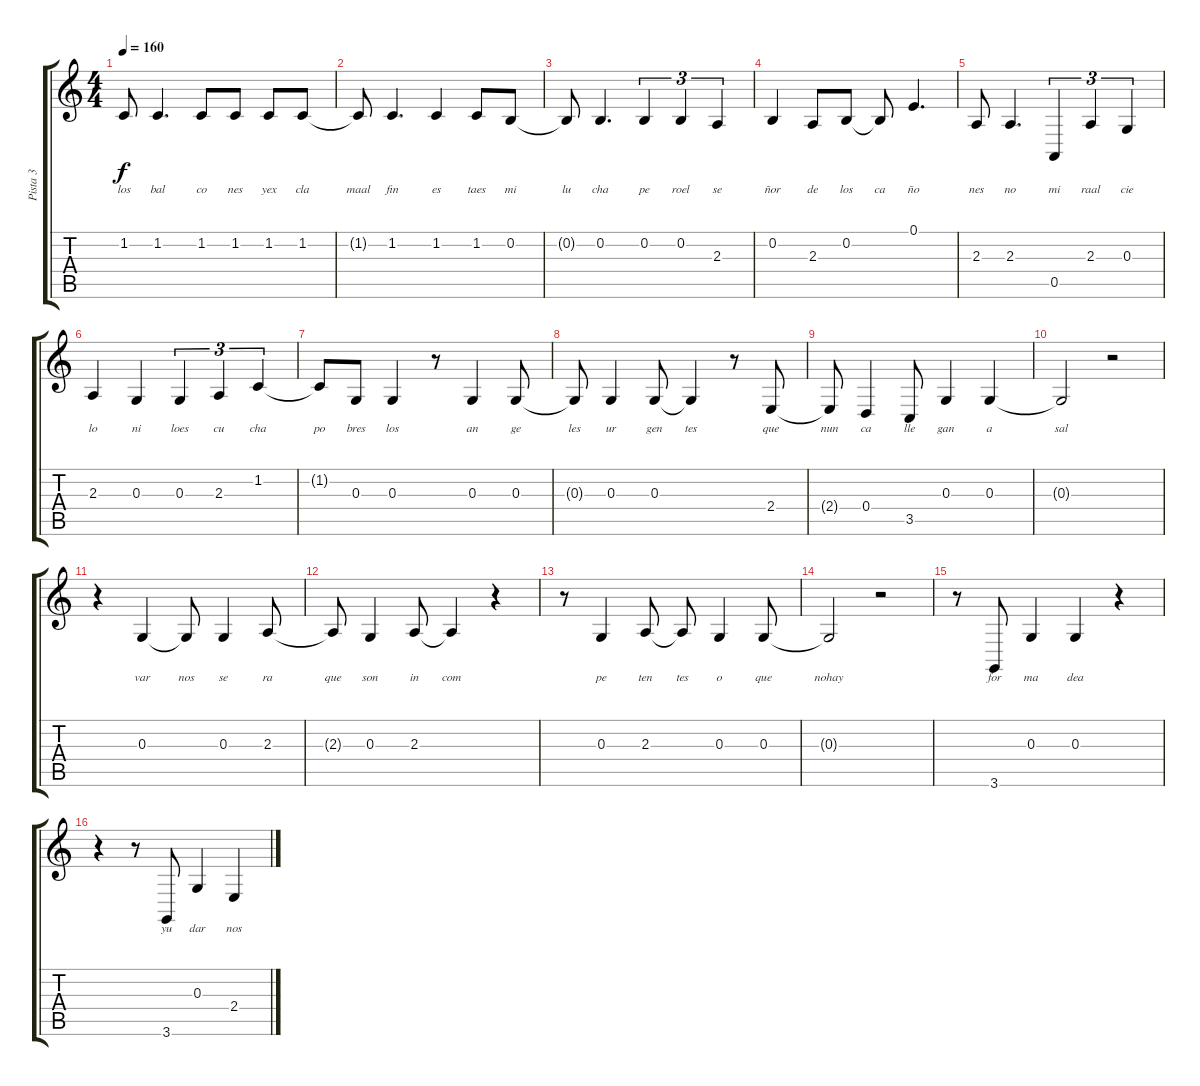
\track ("Pista 3" "Pista 3") {instrument stringensemble1}
\staff {score tabs}
\tuning (E4 B3 G3 D3 A2 E2) {hide}
\ts (4 4)
\tempo 160
\clef g2
\ks c
1.2{t}.8{lyrics (0 "los") lyrics (1 "") lyrics (2 "") lyrics (3 "") lyrics (4 "") dy f} 1.2.4{d lyrics (0 "bal") lyrics (1 "") lyrics (2 "") lyrics (3 "") lyrics (4 "")} 1.2.8{lyrics (0 "co") lyrics (1 "") lyrics (2 "") lyrics (3 "") lyrics (4 "")} 1.2.8{lyrics (0 "nes") lyrics (1 "") lyrics (2 "") lyrics (3 "") lyrics (4 "")} 1.2.8{lyrics (0 "yex") lyrics (1 "") lyrics (2 "") lyrics (3 "") lyrics (4 "")} 1.2.8{lyrics (0 "cla") lyrics (1 "") lyrics (2 "") lyrics (3 "") lyrics (4 "")} |
1.2{t}.8{lyrics (0 "maal") lyrics (1 "") lyrics (2 "") lyrics (3 "") lyrics (4 "")} 1.2.4{d lyrics (0 "fin") lyrics (1 "") lyrics (2 "") lyrics (3 "") lyrics (4 "")} 1.2.4{lyrics (0 "es") lyrics (1 "") lyrics (2 "") lyrics (3 "") lyrics (4 "")} 1.2.8{lyrics (0 "taes") lyrics (1 "") lyrics (2 "") lyrics (3 "") lyrics (4 "")} 0.2.8{lyrics (0 "mi") lyrics (1 "") lyrics (2 "") lyrics (3 "") lyrics (4 "")} |
0.2{t}.8{lyrics (0 "lu") lyrics (1 "") lyrics (2 "") lyrics (3 "") lyrics (4 "")} 0.2.4{d lyrics (0 "cha") lyrics (1 "") lyrics (2 "") lyrics (3 "") lyrics (4 "")} 0.2.4{tu (3 2) lyrics (0 "pe") lyrics (1 "") lyrics (2 "") lyrics (3 "") lyrics (4 "")} 0.2.4{tu (3 2) lyrics (0 "roel") lyrics (1 "") lyrics (2 "") lyrics (3 "") lyrics (4 "")} 2.3.4{tu (3 2) lyrics (0 "se") lyrics (1 "") lyrics (2 "") lyrics (3 "") lyrics (4 "")} |
0.2.4{lyrics (0 "ñor") lyrics (1 "") lyrics (2 "") lyrics (3 "") lyrics (4 "")} 2.3.8{lyrics (0 "de") lyrics (1 "") lyrics (2 "") lyrics (3 "") lyrics (4 "")} 0.2.8{lyrics (0 "los") lyrics (1 "") lyrics (2 "") lyrics (3 "") lyrics (4 "")} 0.2{t}.8{lyrics (0 "ca") lyrics (1 "") lyrics (2 "") lyrics (3 "") lyrics (4 "")} 0.1.4{d lyrics (0 "ño") lyrics (1 "") lyrics (2 "") lyrics (3 "") lyrics (4 "")} |
2.3.8{lyrics (0 "nes") lyrics (1 "") lyrics (2 "") lyrics (3 "") lyrics (4 "")} 2.3.4{d lyrics (0 "no") lyrics (1 "") lyrics (2 "") lyrics (3 "") lyrics (4 "")} 0.5.4{tu (3 2) lyrics (0 "mi") lyrics (1 "") lyrics (2 "") lyrics (3 "") lyrics (4 "")} 2.3.4{tu (3 2) lyrics (0 "raal") lyrics (1 "") lyrics (2 "") lyrics (3 "") lyrics (4 "")} 0.3.4{tu (3 2) lyrics (0 "cie") lyrics (1 "") lyrics (2 "") lyrics (3 "") lyrics (4 "")} |
2.3.4{lyrics (0 "lo") lyrics (1 "") lyrics (2 "") lyrics (3 "") lyrics (4 "")} 0.3.4{lyrics (0 "ni") lyrics (1 "") lyrics (2 "") lyrics (3 "") lyrics (4 "")} 0.3.4{tu (3 2) lyrics (0 "loes") lyrics (1 "") lyrics (2 "") lyrics (3 "") lyrics (4 "")} 2.3.4{tu (3 2) lyrics (0 "cu") lyrics (1 "") lyrics (2 "") lyrics (3 "") lyrics (4 "")} 1.2.4{tu (3 2) lyrics (0 "cha") lyrics (1 "") lyrics (2 "") lyrics (3 "") lyrics (4 "")} |
1.2{t}.8{lyrics (0 "po") lyrics (1 "") lyrics (2 "") lyrics (3 "") lyrics (4 "")} 0.3.8{lyrics (0 "bres") lyrics (1 "") lyrics (2 "") lyrics (3 "") lyrics (4 "")} 0.3.4{lyrics (0 "los") lyrics (1 "") lyrics (2 "") lyrics (3 "") lyrics (4 "")} r.8 0.3.4{lyrics (0 "an") lyrics (1 "") lyrics (2 "") lyrics (3 "") lyrics (4 "")} 0.3.8{lyrics (0 "ge") lyrics (1 "") lyrics (2 "") lyrics (3 "") lyrics (4 "")} |
0.3{t}.8{lyrics (0 "les") lyrics (1 "") lyrics (2 "") lyrics (3 "") lyrics (4 "")} 0.3.4{lyrics (0 "ur") lyrics (1 "") lyrics (2 "") lyrics (3 "") lyrics (4 "")} 0.3.8{lyrics (0 "gen") lyrics (1 "") lyrics (2 "") lyrics (3 "") lyrics (4 "")} 0.3{t}.4{lyrics (0 "tes") lyrics (1 "") lyrics (2 "") lyrics (3 "") lyrics (4 "")} r.8 2.4.8{lyrics (0 "que") lyrics (1 "") lyrics (2 "") lyrics (3 "") lyrics (4 "")} |
2.4{t}.8{lyrics (0 "nun") lyrics (1 "") lyrics (2 "") lyrics (3 "") lyrics (4 "")} 0.4.4{lyrics (0 "ca") lyrics (1 "") lyrics (2 "") lyrics (3 "") lyrics (4 "")} 3.5.8{lyrics (0 "lle") lyrics (1 "") lyrics (2 "") lyrics (3 "") lyrics (4 "")} 0.3.4{lyrics (0 "gan") lyrics (1 "") lyrics (2 "") lyrics (3 "") lyrics (4 "")} 0.3.4{lyrics (0 "a") lyrics (1 "") lyrics (2 "") lyrics (3 "") lyrics (4 "")} |
0.3{t}.2{lyrics (0 "sal") lyrics (1 "") lyrics (2 "") lyrics (3 "") lyrics (4 "")} r.2 |
r.4 0.3.4{lyrics (0 "var") lyrics (1 "") lyrics (2 "") lyrics (3 "") lyrics (4 "")} 0.3{t}.8{lyrics (0 "nos") lyrics (1 "") lyrics (2 "") lyrics (3 "") lyrics (4 "")} 0.3.4{lyrics (0 "se") lyrics (1 "") lyrics (2 "") lyrics (3 "") lyrics (4 "")} 2.3.8{lyrics (0 "ra") lyrics (1 "") lyrics (2 "") lyrics (3 "") lyrics (4 "")} |
2.3{t}.8{lyrics (0 "que") lyrics (1 "") lyrics (2 "") lyrics (3 "") lyrics (4 "")} 0.3.4{lyrics (0 "son") lyrics (1 "") lyrics (2 "") lyrics (3 "") lyrics (4 "")} 2.3.8{lyrics (0 "in") lyrics (1 "") lyrics (2 "") lyrics (3 "") lyrics (4 "")} 2.3{t}.4{lyrics (0 "com") lyrics (1 "") lyrics (2 "") lyrics (3 "") lyrics (4 "")} r.4 |
r.8 0.3.4{lyrics (0 "pe") lyrics (1 "") lyrics (2 "") lyrics (3 "") lyrics (4 "")} 2.3.8{lyrics (0 "ten") lyrics (1 "") lyrics (2 "") lyrics (3 "") lyrics (4 "")} 2.3{t}.8{lyrics (0 "tes") lyrics (1 "") lyrics (2 "") lyrics (3 "") lyrics (4 "")} 0.3.4{lyrics (0 "o") lyrics (1 "") lyrics (2 "") lyrics (3 "") lyrics (4 "")} 0.3.8{lyrics (0 "que") lyrics (1 "") lyrics (2 "") lyrics (3 "") lyrics (4 "")} |
0.3{t}.2{lyrics (0 "nohay") lyrics (1 "") lyrics (2 "") lyrics (3 "") lyrics (4 "")} r.2 |
r.8 3.6.8{lyrics (0 "for") lyrics (1 "") lyrics (2 "") lyrics (3 "") lyrics (4 "")} 0.3.4{lyrics (0 "ma") lyrics (1 "") lyrics (2 "") lyrics (3 "") lyrics (4 "")} 0.3.4{lyrics (0 "dea") lyrics (1 "") lyrics (2 "") lyrics (3 "") lyrics (4 "")} r.4 |
r.4 r.8 3.6.8{lyrics (0 "yu") lyrics (1 "") lyrics (2 "") lyrics (3 "") lyrics (4 "")} 0.3.4{lyrics (0 "dar") lyrics (1 "") lyrics (2 "") lyrics (3 "") lyrics (4 "")} 2.4.4{lyrics (0 "nos") lyrics (1 "") lyrics (2 "") lyrics (3 "") lyrics (4 "")}
